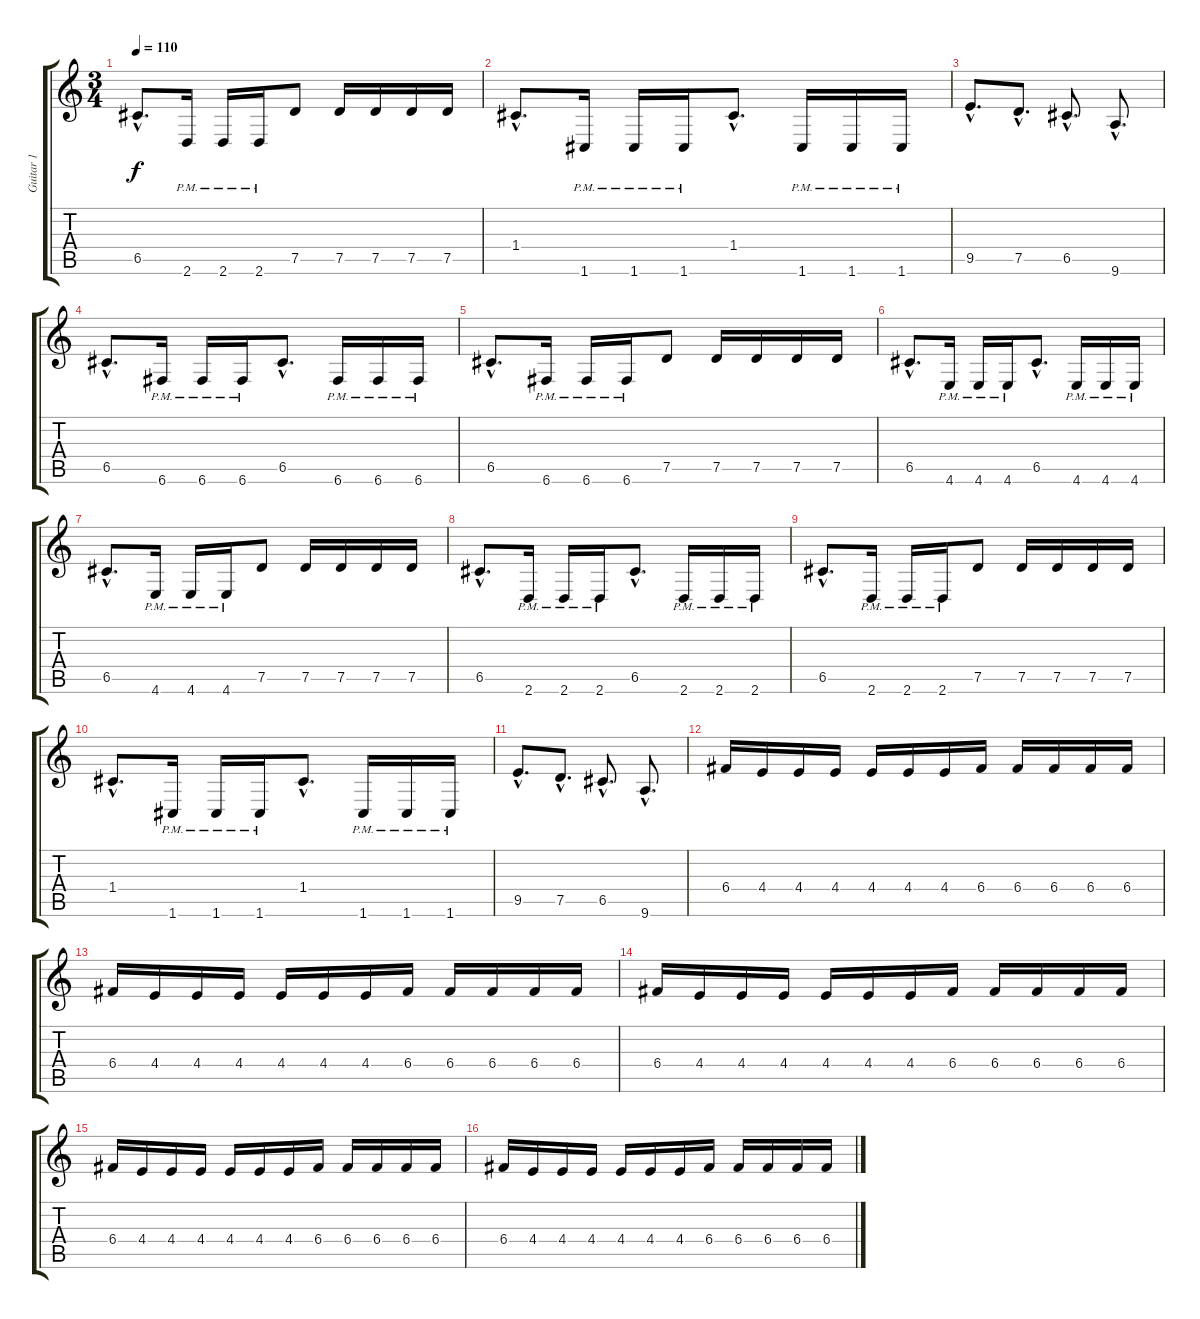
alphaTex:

\track ("Guitar 1" "Guitar 1") {instrument distortionguitar}
\staff {score tabs}
\tuning (D4 A3 F3 C3 G2 C2) {hide}
\ts (3 4)
\tempo 110
\clef g2
\ks c
6.5{hac}.8{d dy f} 2.6{pm}.16 2.6{pm}.16 2.6{pm}.16 7.5.8 7.5.16 7.5.16 7.5.16 7.5.16 |
1.4{hac}.8{d} 1.6{pm}.16 1.6{pm}.16 1.6{pm}.16 1.4{hac}.8{d} 1.6{pm}.16 1.6{pm}.16 1.6{pm}.16 |
9.5{hac}.8{d} 7.5{hac}.8{d} 6.5{hac}.8{d} 9.6{hac}.8{d} |
6.5{hac}.8{d} 6.6{pm}.16 6.6{pm}.16 6.6{pm}.16 6.5{hac}.8{d} 6.6{pm}.16 6.6{pm}.16 6.6{pm}.16 |
6.5{hac}.8{d} 6.6{pm}.16 6.6{pm}.16 6.6{pm}.16 7.5.8 7.5.16 7.5.16 7.5.16 7.5.16 |
6.5{hac}.8{d} 4.6{pm}.16 4.6{pm}.16 4.6{pm}.16 6.5{hac}.8{d} 4.6{pm}.16 4.6{pm}.16 4.6{pm}.16 |
6.5{hac}.8{d} 4.6{pm}.16 4.6{pm}.16 4.6{pm}.16 7.5.8 7.5.16 7.5.16 7.5.16 7.5.16 |
6.5{hac}.8{d} 2.6{pm}.16 2.6{pm}.16 2.6{pm}.16 6.5{hac}.8{d} 2.6{pm}.16 2.6{pm}.16 2.6{pm}.16 |
6.5{hac}.8{d} 2.6{pm}.16 2.6{pm}.16 2.6{pm}.16 7.5.8 7.5.16 7.5.16 7.5.16 7.5.16 |
1.4{hac}.8{d} 1.6{pm}.16 1.6{pm}.16 1.6{pm}.16 1.4{hac}.8{d} 1.6{pm}.16 1.6{pm}.16 1.6{pm}.16 |
9.5{hac}.8{d} 7.5{hac}.8{d} 6.5{hac}.8{d} 9.6{hac}.8{d} |
6.4.16 4.4.16 4.4.16 4.4.16 4.4.16 4.4.16 4.4.16 6.4.16 6.4.16 6.4.16 6.4.16 6.4.16 |
6.4.16 4.4.16 4.4.16 4.4.16 4.4.16 4.4.16 4.4.16 6.4.16 6.4.16 6.4.16 6.4.16 6.4.16 |
6.4.16 4.4.16 4.4.16 4.4.16 4.4.16 4.4.16 4.4.16 6.4.16 6.4.16 6.4.16 6.4.16 6.4.16 |
6.4.16 4.4.16 4.4.16 4.4.16 4.4.16 4.4.16 4.4.16 6.4.16 6.4.16 6.4.16 6.4.16 6.4.16 |
6.4.16 4.4.16 4.4.16 4.4.16 4.4.16 4.4.16 4.4.16 6.4.16 6.4.16 6.4.16 6.4.16 6.4.16
